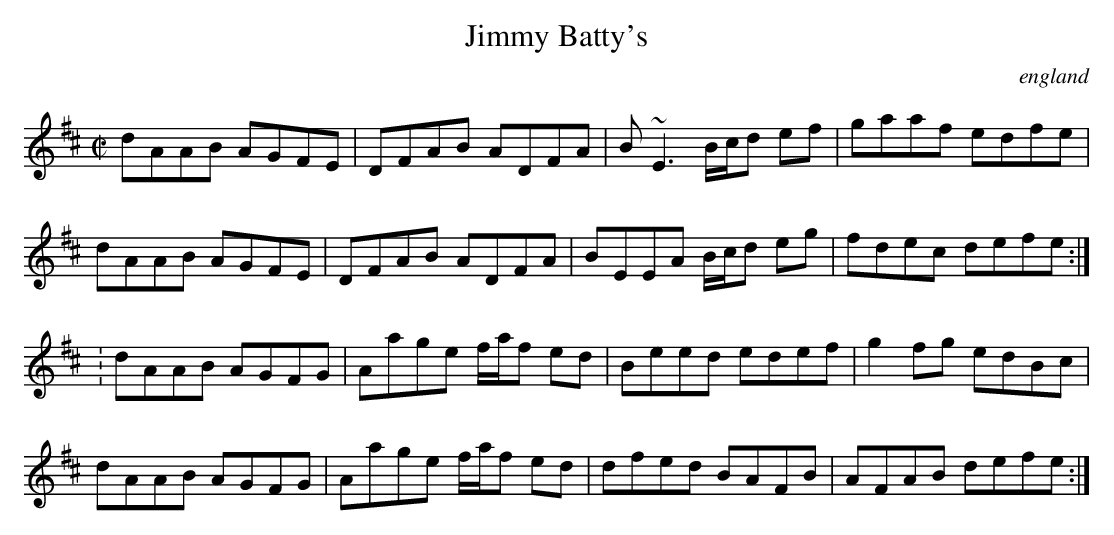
X:1
T:Jimmy Batty's
O:england
M:C|
L:1/8
K:D
dAAB AGFE|DFAB ADFA|B~E3 B/2c/2d ef|gaaf edfe|
dAAB AGFE|DFAB ADFA|BEEA B/2c/2d eg|fdec defe:|
:dAAB AGFG|Aage f/2a/2f ed|Beed edef|g2fg edBc|
dAAB AGFG|Aage f/2a/2f ed|dfed BAFB|AFAB defe:|
